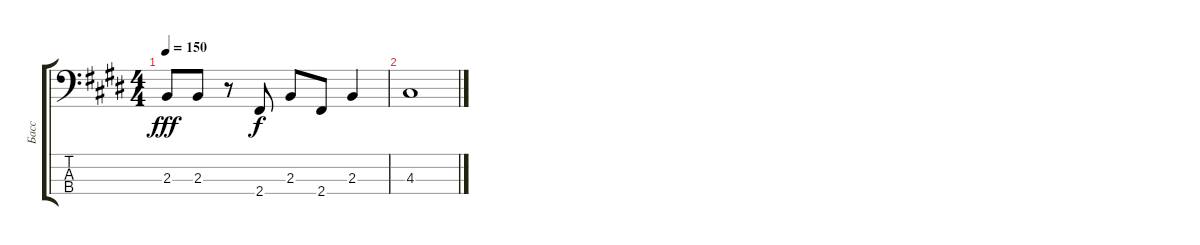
\track ("Басс" "Басс") {instrument electricbassfinger}
\staff {score tabs}
\tuning (G2 D2 A1 E1) {hide}
\ts (4 4)
\tempo 150
\clef f4
\ks c#minor
2.3.8{dy fff} 2.3.8 r.8 2.4.8{dy f} 2.3.8 2.4.8 2.3.4 |
4.3.1
